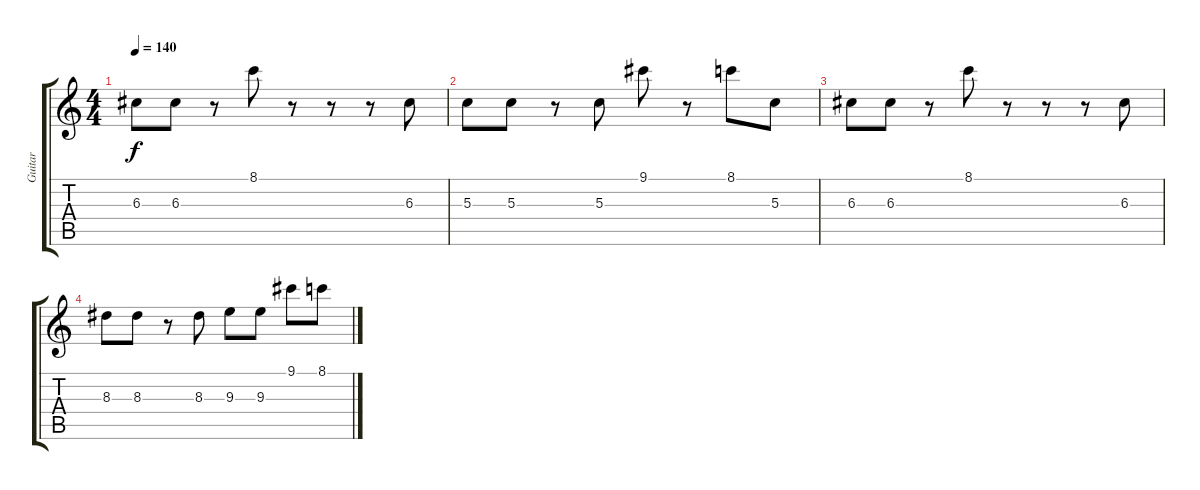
\track ("Guitar" "Guitar") {instrument distortionguitar}
\staff {score tabs}
\tuning (E4 B3 G3 D3 A2 E2) {hide}
\ts (4 4)
\tempo 140
\clef g2
\ks c
6.3.8{dy f} 6.3.8 r.8 8.1.8 r.8 r.8 r.8 6.3.8 |
5.3.8 5.3.8 r.8 5.3.8 9.1.8 r.8 8.1.8 5.3.8 |
6.3.8 6.3.8 r.8 8.1.8 r.8 r.8 r.8 6.3.8 |
8.3.8 8.3.8 r.8 8.3.8 9.3.8 9.3.8 9.1.8 8.1.8
